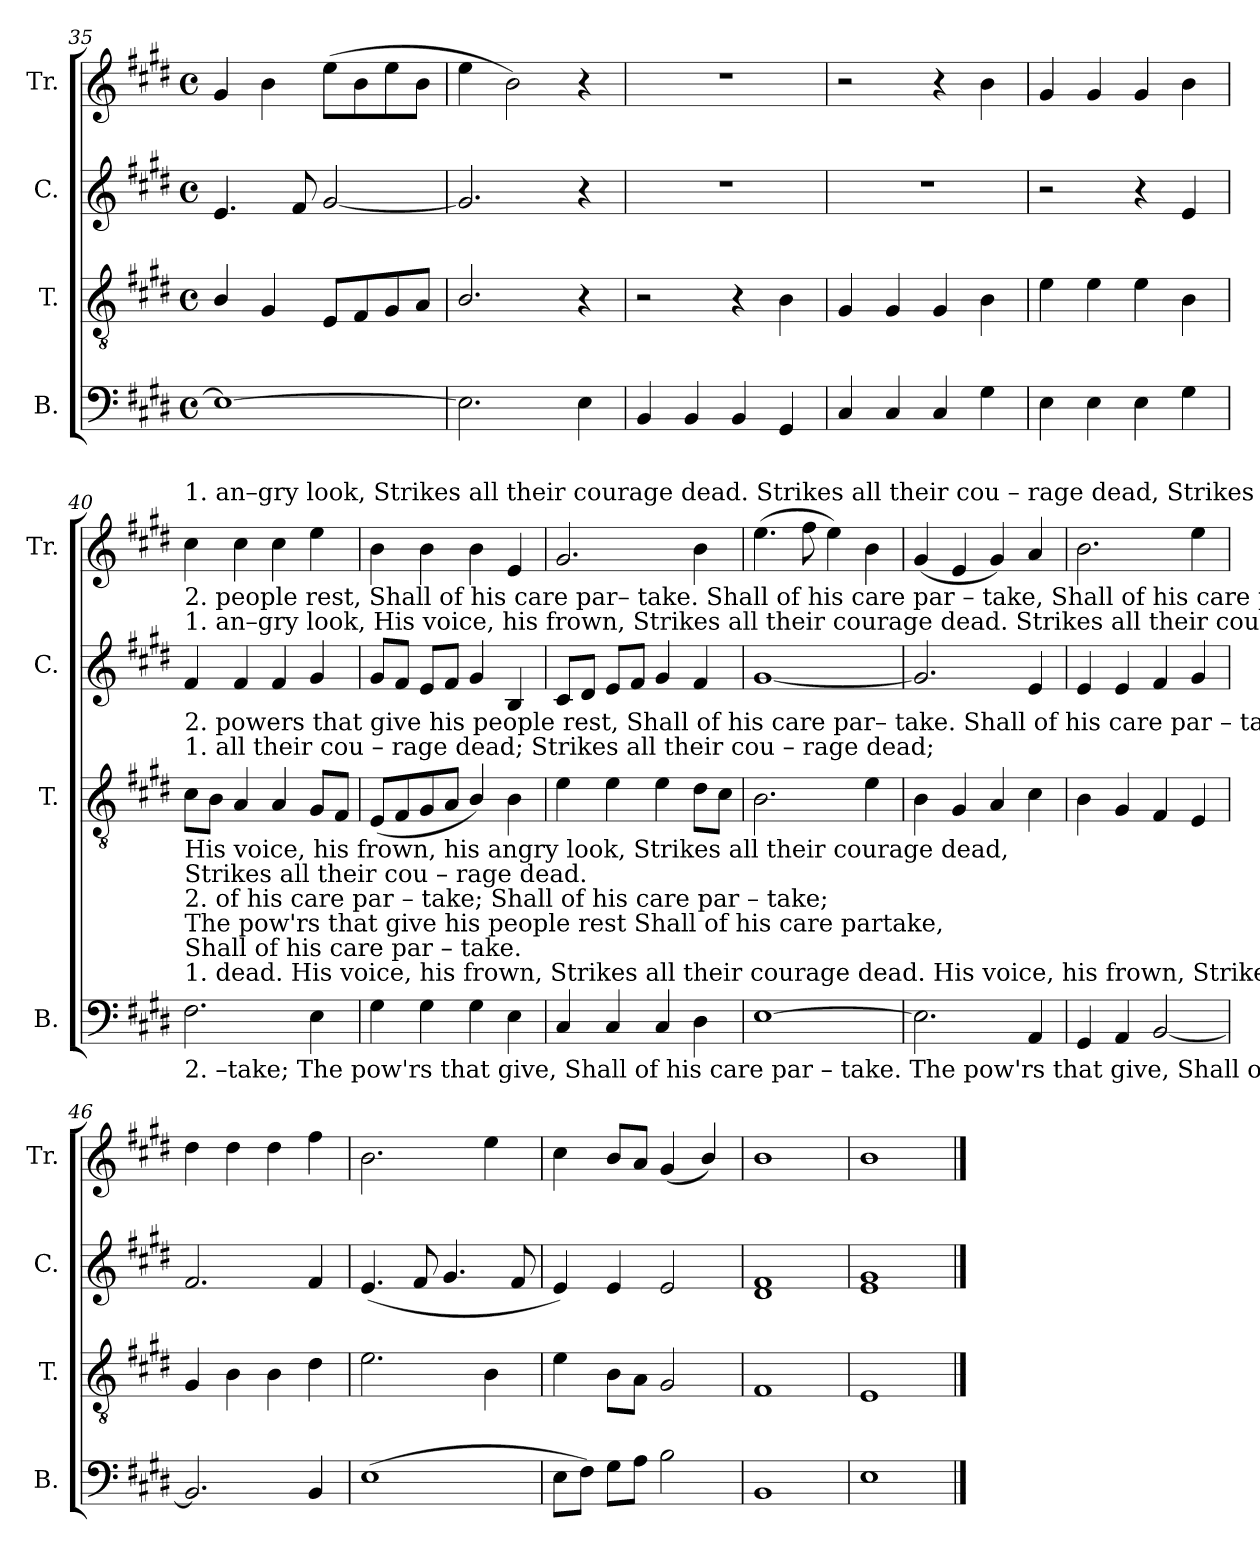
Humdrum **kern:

**kern	**kern	**kern	**kern
*part4	*part3	*part2	*part1
*staff4	*staff3	*staff2	*staff1
*I"B.	*I"T.	*I"C.	*I"Tr.
*I'B.	*I'T.	*I'C.	*I'Tr.
*clefF4	*clefGv2	*clefG2	*clefG2
*k[f#c#g#d#]	*k[f#c#g#d#]	*k[f#c#g#d#]	*k[f#c#g#d#]
*M4/4	*M4/4	*M4/4	*M4/4
*met(c)	*met(c)	*met(c)	*met(c)
=35	=35	=35	=35
1E!_	4B!/	4.e!/	4g#!/
.	4G#!/	.	4b!\
.	.	8f#!/	.
.	8E!/L	[2g#!/	(8ee!\L
.	8F#!/	.	8b!\
.	8G#!/	.	8ee!\
.	8A!/J	.	8b!\J
=36	=36	=36	=36
2.E!\]	2.B!/	2.g#!/]	4ee!\
.	.	.	2b!\)
4E!\	4r	4r	4r
=37	=37	=37	=37
4BB!/	2r	1r	1r
4BB!/	.	.	.
4BB!/	4r	.	.
4GG#!/	4B!\	.	.
=38	=38	=38	=38
4C#!/	4G#!/	1r	2r
4C#!/	4G#!/	.	.
4C#!/	4G#!/	.	4r
4G#!\	4B!\	.	4b!\
=39	=39	=39	=39
4E!\	4e!\	2r	4g#!/
4E!\	4e!\	.	4g#!/
4E!\	4e!\	4r	4g#!/
4G#!\	4B!\	4e!/	4b!\
=40	=40	=40	=40
!	!	!	!LO:TX:a:t=1.  an–gry look,  Strikes  all  their  courage  dead.             Strikes  all          their  cou – rage  dead,  Strikes all their courage dead,    Strikes   all     their   cou  – rage  dead.
!	!	!	!LO:TX:b:t=2.  people  rest,    Shall    of   his   care  par– take.              Shall    of           his     care   par – take,   Shall   of his care  par – take,    Shall      of      his      care   par  – take.
!	!	!LO:TX:a:t=1.  an–gry look,  His voice, his frown, Strikes all their courage dead.                             Strikes all their courage dead,  Strikes all                              their  cou – rage  dead.	!
!	!	!LO:TX:b:t=2.  powers  that  give  his  people  rest,  Shall   of  his  care par– take.                             Shall  of  his  care  par – take,  Shall   of                                his    care   par – take.	!
!	!LO:TX:a:t=1. all  their  cou – rage  dead;          Strikes  all  their cou – rage  dead;	!	!
!	!LO:TX:b:t=His voice, his frown, his angry look, Strikes all their courage  dead,	!	!
!	!LO:TX:b:t=Strikes   all    their  cou  –  rage   dead.	!	!
!	!LO:TX:b:t=2. of    his   care    par – take;          Shall     of   his   care    par – take;	!	!
!	!LO:TX:b:t=The pow'rs that give his people rest Shall  of   his  care  partake,	!	!
!	!LO:TX:b:t=Shall      of     his    care     par  – take.	!	!
!LO:TX:a:t=1.  dead.           His   voice, his frown, Strikes  all  their  courage  dead.                               His voice, his frown,         Strikes all                                their  cou  –  rage  dead.	!	!	!
!LO:TX:b:t=2. –take;           The pow'rs that  give,  Shall    of   his   care  par – take.                              The pow'rs that  give,         Shall    of                                his    care      par – take.	!	!	!
2.F#!\	8c#!\L	4f#!/	4cc#!\
.	8B!\J	.	.
.	4A!/	4f#!/	4cc#!\
.	4A!/	4f#!/	4cc#!\
4E!\	8G#!/L	4g#!/	4ee!\
.	8F#!/J	.	.
=41	=41	=41	=41
4G#!\	(8E!/L	8g#!/L	4b!\
.	8F#!/	8f#!/J	.
4G#!\	8G#!/	8e!/L	4b!\
.	8A!/J	8f#!/J	.
4G#!\	4B!/)	4g#!/	4b!\
4E!\	4B!\	4B!/	4e!/
=42	=42	=42	=42
4C#!/	4e!\	8c#!/L	2.g#!/
.	.	8d#!/J	.
4C#!/	4e!\	8e!/L	.
.	.	8f#!/J	.
4C#!/	4e!\	4g#!/	.
4D#!\	8d#!\L	4f#!/	4b!\
.	8c#!\J	.	.
=43	=43	=43	=43
[1E!	2.B!\	[1g#!	(4.ee!\
.	.	.	8ff#!\
.	.	.	4ee!\)
.	4e!\	.	4b!\
=44	=44	=44	=44
2.E!\]	4B!\	2.g#!/]	(4g#!/
.	4G#!/	.	4e!/
.	4A!/	.	4g#!/)
4AA!/	4c#!\	4e!/	4a!/
=45	=45	=45	=45
4GG#!/	4B!\	4e!/	2.b!\
4AA!/	4G#!/	4e!/	.
[2BB!/	4F#!/	4f#!/	.
.	4E!/	4g#!/	4ee!\
=46	=46	=46	=46
2.BB!/]	4G#!/	2.f#!/	4dd#!\
.	4B!\	.	4dd#!\
.	4B!\	.	4dd#!\
4BB!/	4d#!\	4f#!/	4ff#!\
=47	=47	=47	=47
(1E!	2.e!\	(4.e!/	2.b!\
.	.	8f#!/	.
.	.	4.g#!/	.
.	4B!\	.	4ee!\
.	.	8f#!/	.
=48	=48	=48	=48
8E!\L	4e!\	4e!/)	4cc#!\
8F#!\J)	.	.	.
8G#!\L	8B!\L	4e!/	8b!/L
8A!\J	8A!\J	.	8a!/J
2B!\	2G#!/	2e!/	(4g#!/
.	.	.	4b!/)
=49	=49	=49	=49
1BB!	1F#!	1d#! 1f#!	1b!
=50	=50	=50	=50
1E!	1E!	1e! 1g#!	1b!
==	==	==	==
*-	*-	*-	*-
